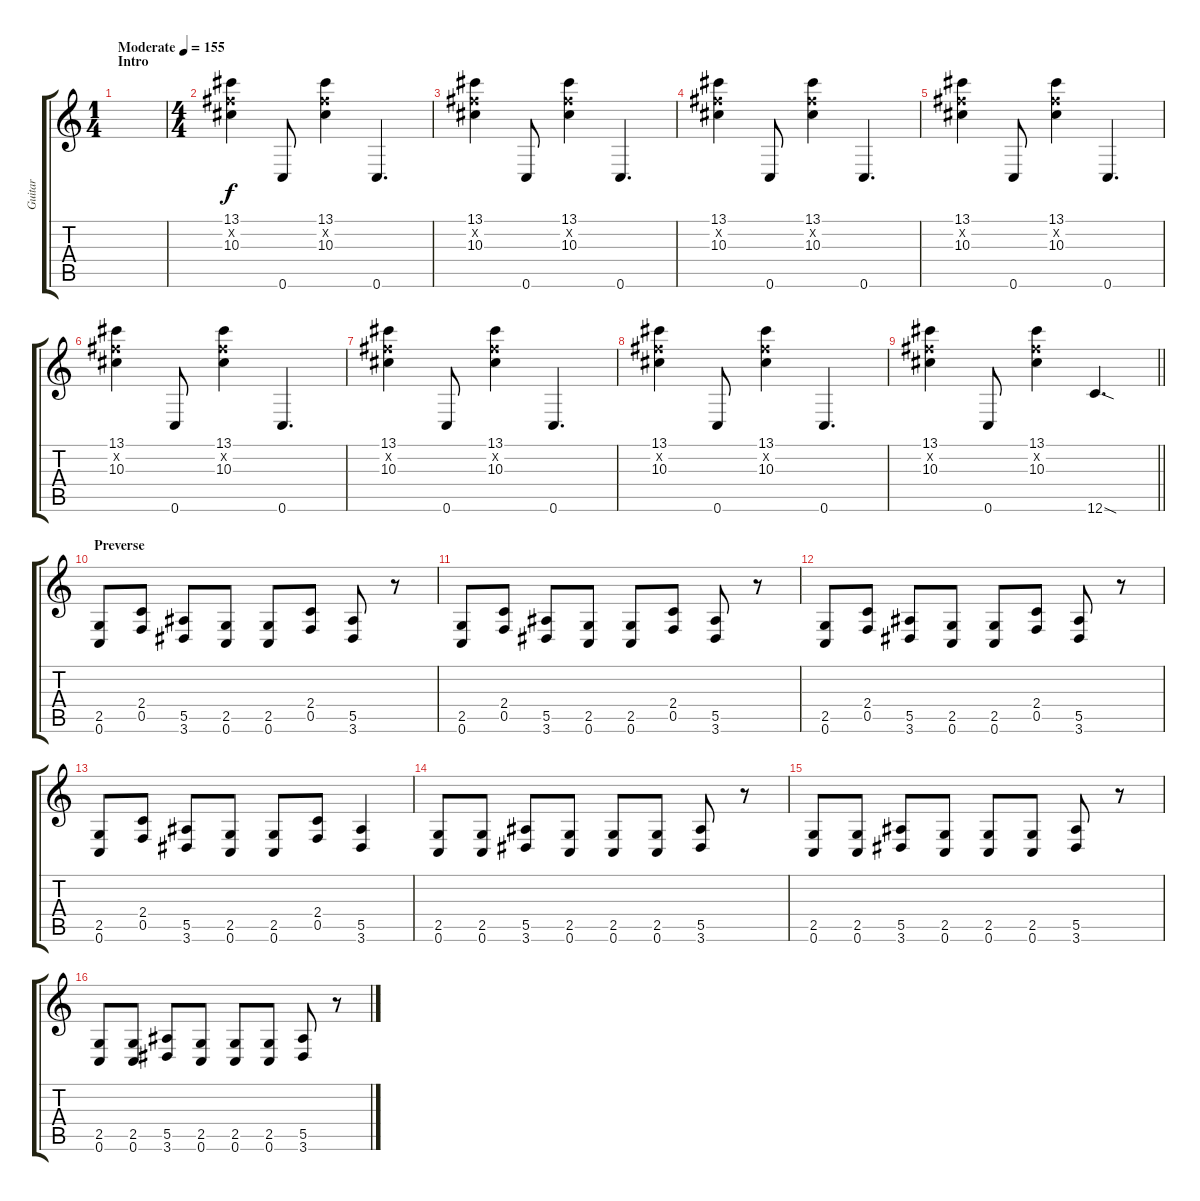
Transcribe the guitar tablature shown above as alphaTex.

\track ("Guitar" "Guitar") {instrument overdrivenguitar}
\staff {score tabs}
\tuning (C4 G3 Eb3 Bb2 F2 C2) {hide}
\ts (1 4)
\section ("" "Intro")
\tempo (155 "Moderate")
\clef g2
\ks c
|
\ts (4 4)
(13.1 11.2{x} 10.3).4 0.6.8 (13.1 11.2{x} 10.3).4 0.6.4{d} |
(13.1 11.2{x} 10.3).4 0.6.8 (13.1 11.2{x} 10.3).4 0.6.4{d} |
(13.1 11.2{x} 10.3).4 0.6.8 (13.1 11.2{x} 10.3).4 0.6.4{d} |
(13.1 11.2{x} 10.3).4 0.6.8 (13.1 11.2{x} 10.3).4 0.6.4{d} |
(13.1 11.2{x} 10.3).4 0.6.8 (13.1 11.2{x} 10.3).4 0.6.4{d} |
(13.1 11.2{x} 10.3).4 0.6.8 (13.1 11.2{x} 10.3).4 0.6.4{d} |
(13.1 11.2{x} 10.3).4 0.6.8 (13.1 11.2{x} 10.3).4 0.6.4{d} |
\barLineRight lightlight
(13.1 11.2{x} 10.3).4 0.6.8 (13.1 11.2{x} 10.3).4 12.6{sod}.4{d} |
\section ("" "Preverse")
(2.5 0.6).8 (2.4 0.5).8 (5.5 3.6).8 (2.5 0.6).8 (2.5 0.6).8 (2.4 0.5).8 (5.5 3.6).8 r.8 |
(2.5 0.6).8 (2.4 0.5).8 (5.5 3.6).8 (2.5 0.6).8 (2.5 0.6).8 (2.4 0.5).8 (5.5 3.6).8 r.8 |
(2.5 0.6).8 (2.4 0.5).8 (5.5 3.6).8 (2.5 0.6).8 (2.5 0.6).8 (2.4 0.5).8 (5.5 3.6).8 r.8 |
(2.5 0.6).8 (2.4 0.5).8 (5.5 3.6).8 (2.5 0.6).8 (2.5 0.6).8 (2.4 0.5).8 (5.5 3.6).4 |
(2.5 0.6).8 (2.5 0.6).8 (5.5 3.6).8 (2.5 0.6).8 (2.5 0.6).8 (2.5 0.6).8 (5.5 3.6).8 r.8 |
(2.5 0.6).8 (2.5 0.6).8 (5.5 3.6).8 (2.5 0.6).8 (2.5 0.6).8 (2.5 0.6).8 (5.5 3.6).8 r.8 |
(2.5 0.6).8 (2.5 0.6).8 (5.5 3.6).8 (2.5 0.6).8 (2.5 0.6).8 (2.5 0.6).8 (5.5 3.6).8 r.8
